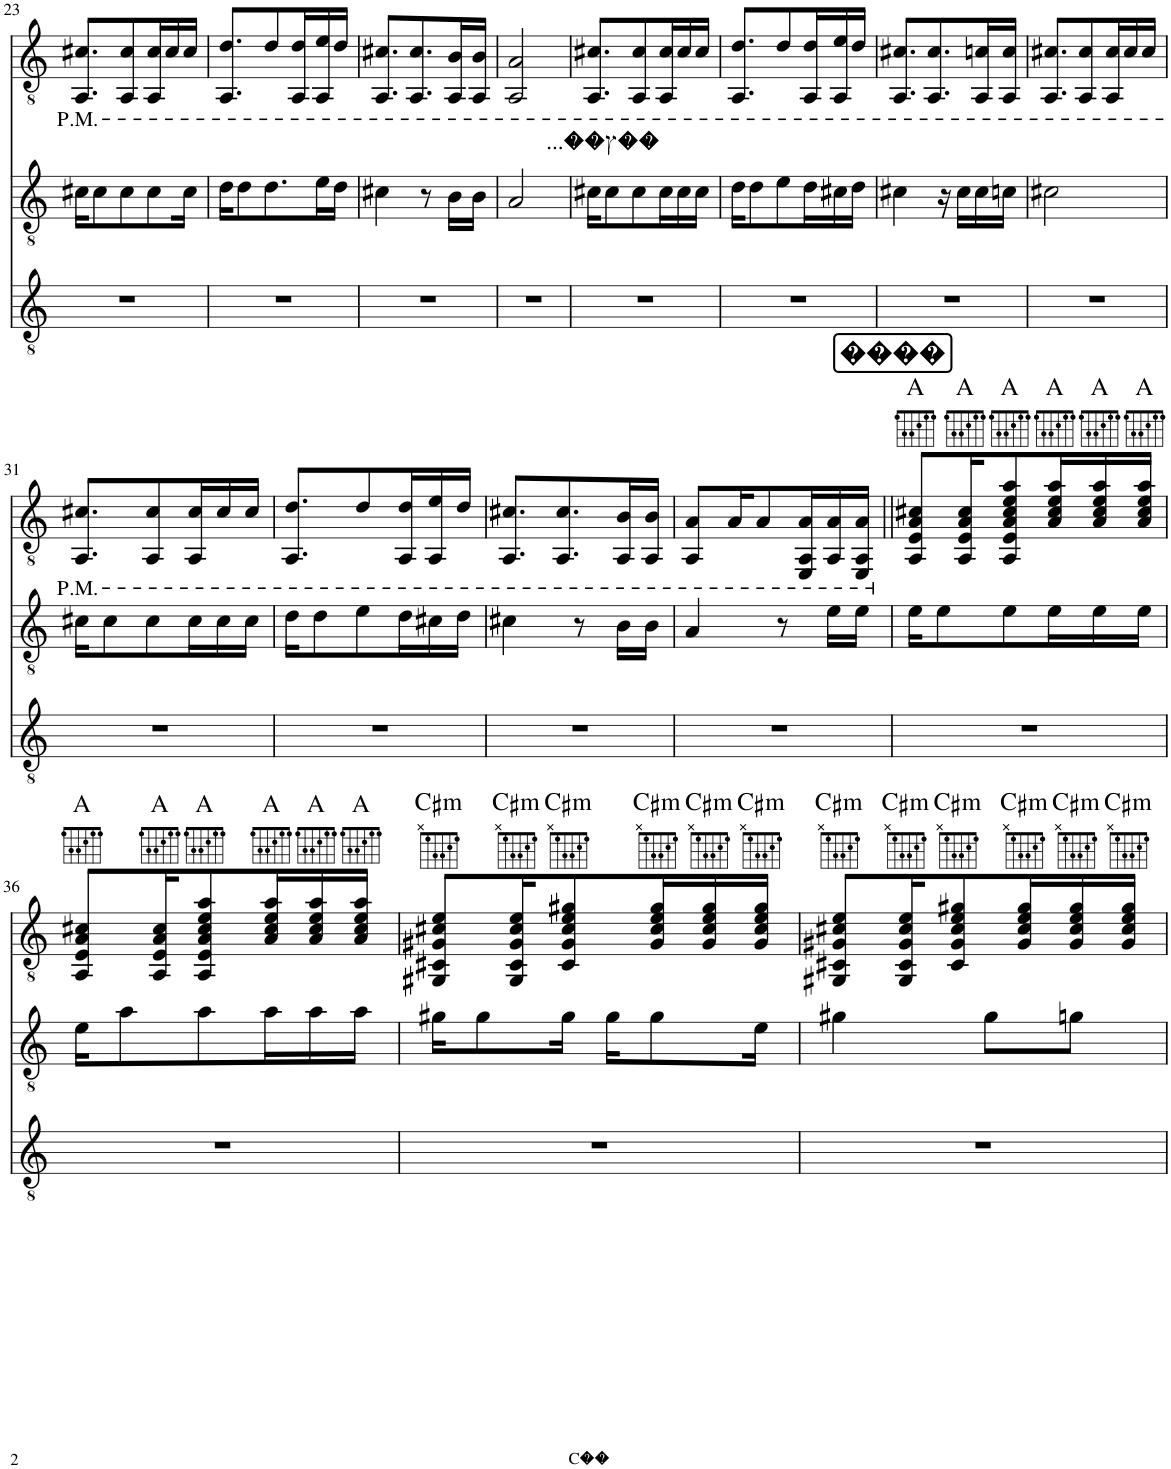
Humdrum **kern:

**kern	**kern	**kern	**text	**harte
*part3	*part2	*part1	*part1	*part1
*staff3	*staff2	*staff1	*staff1	*
*I"�߰˶���ɱ	*I"����	*I"����	*	*
!!LO:PB:g=z
*clefGv2	*clefGv2	*clefGv2	*	*
*k[]	*k[]	*k[]	*	*
*M2/4	*M2/4	*M2/4	*	*
=23	=23	=23	=23	=23
2r	16c#X\KL	8.AA/ 8.c#X/L	.	.
.	8c#\	.	.	.
.	8c#\	8AA/ 8c#/	.	.
.	8c#\	16AA/ 16c#/L	.	.
.	.	16c#/	.	.
.	16c#\Jk	16c#/JJ	.	.
=24	=24	=24	=24	=24
2r	16d\KL	8.AA/ 8.d/L	.	.
.	8d\	.	.	.
.	8.d\	8d/	.	.
.	.	16AA/ 16d/L	.	.
.	16e\L	16AA/ 16e/	.	.
.	16d\JJ	16d/JJ	.	.
=25	=25	=25	=25	=25
2r	4c#X\	8.AA/ 8.c#X/L	.	.
.	.	8.AA/ 8.c#/	.	.
.	8r	.	.	.
.	16B\LL	16AA/ 16B/L	.	.
.	16B\JJ	16AA/ 16B/JJ	.	.
=26	=26	=26	=26	=26
2r	2A/	2AA/ 2A/	.	.
=27	=27	=27	=27	=27
!	!	!	!LO:LY:b	!
2r	16c#X\KL	8.AA/ 8.c#X/L	��ץ��...	.
.	8c#\	.	.	.
.	8c#\	8AA/ 8c#/	.	.
.	16c#\L	16AA/ 16c#/L	.	.
.	16c#\	16c#/	.	.
.	16c#\JJ	16c#/JJ	.	.
=28	=28	=28	=28	=28
2r	16d\KL	8.AA/ 8.d/L	.	.
.	8d\	.	.	.
.	8e\	8d/	.	.
.	16d\L	16AA/ 16d/L	.	.
.	16c#X\	16AA/ 16e/	.	.
.	16d\JJ	16d/JJ	.	.
=29	=29	=29	=29	=29
2r	4c#X\	8.AA/ 8.c#X/L	.	.
.	.	8.AA/ 8.c#/	.	.
.	16r	.	.	.
.	16c#\LL	.	.	.
.	16c#\	16AA/ 16cn/L	.	.
.	16cn\JJ	16AA/ 16c/JJ	.	.
=30	=30	=30	=30	=30
2r	2c#X\	8.AA/ 8.c#X/L	.	.
.	.	8AA/ 8c#/	.	.
.	.	16AA/ 16c#/L	.	.
.	.	16c#/	.	.
.	.	16c#/JJ	.	.
!!LO:LB:g=z
=31	=31	=31	=31	=31
2r	16c#X\KL	8.AA/ 8.c#X/L	.	.
.	8c#\	.	.	.
.	8c#\	8AA/ 8c#/	.	.
.	16c#\L	16AA/ 16c#/L	.	.
.	16c#\	16c#/	.	.
.	16c#\JJ	16c#/JJ	.	.
=32	=32	=32	=32	=32
2r	16d\KL	8.AA/ 8.d/L	.	.
.	8d\	.	.	.
.	8e\	8d/	.	.
.	16d\L	16AA/ 16d/L	.	.
.	16c#X\	16AA/ 16e/	.	.
.	16d\JJ	16d/JJ	.	.
=33	=33	=33	=33	=33
2r	4c#X\	8.AA/ 8.c#X/L	.	.
.	.	8.AA/ 8.c#/	.	.
.	8r	.	.	.
.	16B\LL	16AA/ 16B/L	.	.
.	16B\JJ	16AA/ 16B/JJ	.	.
=34	=34	=34	=34	=34
2r	4A/	8AA/ 8A/L	.	.
.	.	16A/K	.	.
.	.	8A/	.	.
.	8r	.	.	.
.	.	16EE/ 16AA/ 16A/L	.	.
.	16e\LL	16AA/ 16A/	.	.
.	16e\JJ	16EE/ 16AA/ 16A/JJ	.	.
!!LO:REH:place=s1:a:B:cj:fs=14:t=����
=35||	=35||	=35||	=35||	=35||
2r	16e\KL	8AA/ 8E/ 8A/ 8c#X/L	.	A:maj
.	8e\	.	.	.
.	.	16AA/ 16E/ 16A/ 16c#/K	.	A:maj
.	8e\	8AA/ 8E/ 8A/ 8c#/ 8e/ 8a/	.	A:maj
.	16e\L	16A/ 16c#/ 16e/ 16a/L	.	A:maj
.	16e\	16A/ 16c#/ 16e/ 16a/	.	A:maj
.	16e\JJ	16A/ 16c#/ 16e/ 16a/JJ	.	A:maj
!!LO:LB:g=z
=36	=36	=36	=36	=36
2r	16e\KL	8AA/ 8E/ 8A/ 8c#X/L	.	A:maj
.	8a\	.	.	.
.	.	16AA/ 16E/ 16A/ 16c#/K	.	A:maj
.	8a\	8AA/ 8E/ 8A/ 8c#/ 8e/ 8a/	.	A:maj
.	16a\L	16A/ 16c#/ 16e/ 16a/L	.	A:maj
.	16a\	16A/ 16c#/ 16e/ 16a/	.	A:maj
.	16a\JJ	16A/ 16c#/ 16e/ 16a/JJ	.	A:maj
=37	=37	=37	=37	=37
!	!	!	!	!LO:H:kt=m
2r	16g#X\KL	8GG#X/ 8C#X/ 8G#X/ 8c#X/ 8e/L	.	C#:min
.	8g#\	.	.	.
!	!	!	!	!LO:H:kt=m
.	.	16GG#/ 16C#/ 16G#/ 16c#/ 16e/K	.	C#:min
!	!	!	!	!LO:H:kt=m
.	16g#\Jk	8C#/ 8G#/ 8c#/ 8e/ 8g#X/	.	C#:min
.	16g#\KL	.	.	.
!	!	!	!	!LO:H:kt=m
.	8g#\	16G#/ 16c#/ 16e/ 16g#/L	.	C#:min
!	!	!	!	!LO:H:kt=m
.	.	16G#/ 16c#/ 16e/ 16g#/	.	C#:min
!	!	!	!	!LO:H:kt=m
.	16e\Jk	16G#/ 16c#/ 16e/ 16g#/JJ	.	C#:min
=38	=38	=38	=38	=38
!	!	!	!	!LO:H:kt=m
2r	4g#X\	8GG#X/ 8C#X/ 8G#X/ 8c#X/ 8e/L	.	C#:min
!	!	!	!	!LO:H:kt=m
.	.	16GG#/ 16C#/ 16G#/ 16c#/ 16e/K	.	C#:min
!	!	!	!	!LO:H:kt=m
.	.	8C#/ 8G#/ 8c#/ 8e/ 8g#X/	.	C#:min
.	8g#\L	.	.	.
!	!	!	!	!LO:H:kt=m
.	.	16G#/ 16c#/ 16e/ 16g#/L	.	C#:min
!	!	!	!	!LO:H:kt=m
.	8gn\J	16G#/ 16c#/ 16e/ 16g#/	.	C#:min
!	!	!	!	!LO:H:kt=m
.	.	16G#/ 16c#/ 16e/ 16g#/JJ	.	C#:min
=	=	=	=	=
*-	*-	*-	*-	*-
